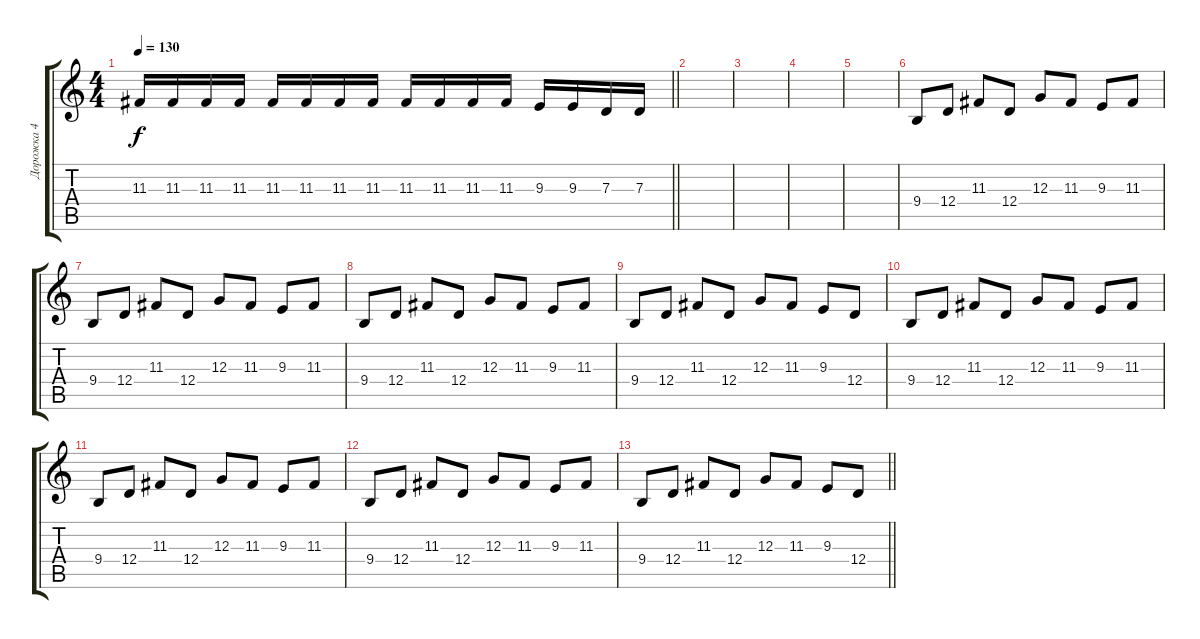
\track ("Дорожка 4" "Дорожка 4") {instrument lead2sawtooth}
\staff {score tabs}
\tuning (E4 B3 G3 D3 A2 E2) {hide}
\ts (4 4)
\tempo 130
\clef g2
\barLineRight lightlight
\ks c
11.3.16{dy f instrument lead2sawtooth} 11.3.16 11.3.16 11.3.16 11.3.16 11.3.16 11.3.16 11.3.16 11.3.16 11.3.16 11.3.16 11.3.16 9.3.16 9.3.16 7.3.16 7.3.16 |
|
|
|
|
9.4.8 12.4.8 11.3.8 12.4.8 12.3.8 11.3.8 9.3.8 11.3.8 |
9.4.8 12.4.8 11.3.8 12.4.8 12.3.8 11.3.8 9.3.8 11.3.8 |
9.4.8 12.4.8 11.3.8 12.4.8 12.3.8 11.3.8 9.3.8 11.3.8 |
9.4.8 12.4.8 11.3.8 12.4.8 12.3.8 11.3.8 9.3.8 12.4.8 |
9.4.8 12.4.8 11.3.8 12.4.8 12.3.8 11.3.8 9.3.8 11.3.8 |
9.4.8 12.4.8 11.3.8 12.4.8 12.3.8 11.3.8 9.3.8 11.3.8 |
9.4.8 12.4.8 11.3.8 12.4.8 12.3.8 11.3.8 9.3.8 11.3.8 |
\barLineRight lightlight
9.4.8 12.4.8 11.3.8 12.4.8 12.3.8 11.3.8 9.3.8 12.4.8
